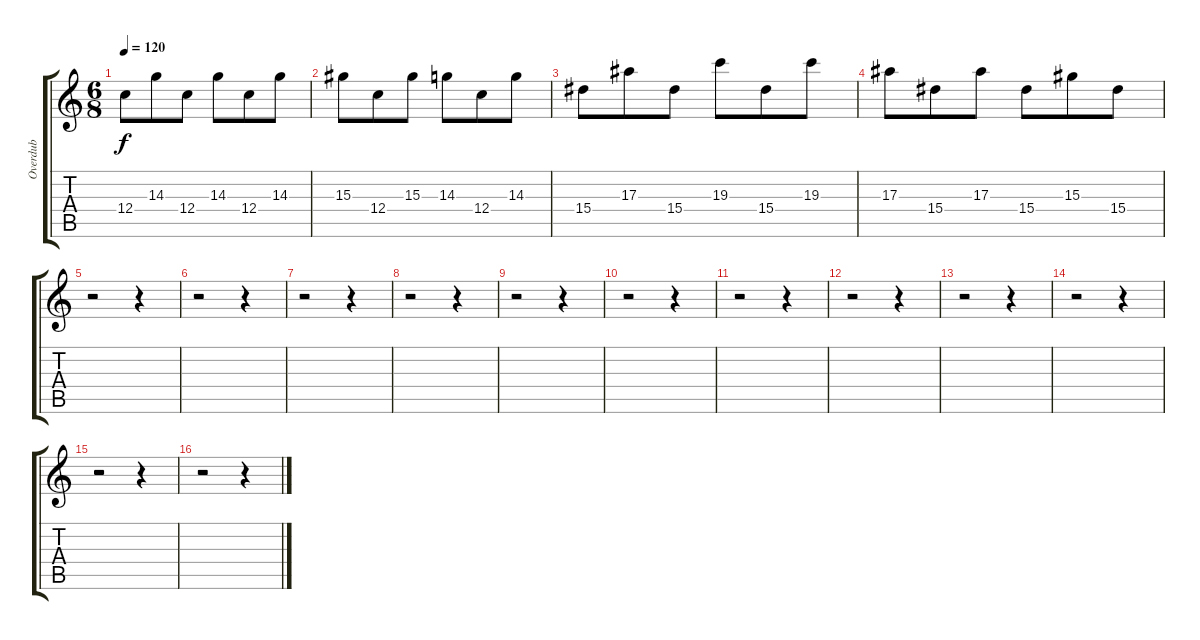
\track ("Overdub" "Overdub") {instrument electricguitarclean}
\staff {score tabs}
\tuning (D4 A3 F3 C3 G2 C2) {hide}
\ts (6 8)
\tempo 120
\clef g2
\ks c
12.4.8{dy f} 14.3.8 12.4.8 14.3.8 12.4.8 14.3.8 |
15.3.8 12.4.8 15.3.8 14.3.8 12.4.8 14.3.8 |
15.4.8 17.3.8 15.4.8 19.3.8 15.4.8 19.3.8 |
17.3.8 15.4.8 17.3.8 15.4.8 15.3.8 15.4.8 |
r.2 r.4 |
r.2 r.4 |
r.2 r.4 |
r.2 r.4 |
r.2 r.4 |
r.2 r.4 |
r.2 r.4 |
r.2 r.4 |
r.2 r.4 |
r.2 r.4 |
r.2 r.4 |
r.2 r.4
